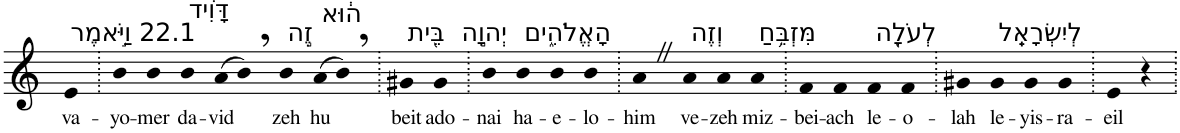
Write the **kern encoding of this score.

**kern	**text
*part1	*part1
*staff1	*staff1
*I"Piano	*
*I'Pno	*
*clefG2	*
*k[]	*
=1	=1
!LO:TX:a:t=22.1 וַיֹּ֣אמֶר	!
!	!LO:LY:b
4e	va-
=2.	=2.
!	!LO:LY:b
4b	-yo-
!	!LO:LY:b
4b	-mer
!LO:TX:a:t=דָּוִ֔יד	!
!	!LO:LY:b
4b	da-
!	!LO:LY:b
(>8a	-vid
8b,)	.
!LO:TX:a:t=זֶ֣ה	!
!	!LO:LY:b
4b	zeh
!LO:TX:a:t=ה֔וּא	!
!	!LO:LY:b
(>8a	hu
8b,)	.
=3.	=3.
!LO:TX:a:t=בֵּ֖ית	!
!	!LO:LY:b
4g#X	beit
!LO:TX:a:t=יְהוָ֣ה	!
!	!LO:LY:b
4g#	ado-
=4.	=4.
!	!LO:LY:b
4b	-nai
!LO:TX:a:t=הָאֱלֹהִ֑ים	!
!	!LO:LY:b
4b	ha-
!	!LO:LY:b
4b	-e-
!	!LO:LY:b
4b	-lo-
=5.	=5.
!	!LO:LY:b
4aZ	-him
!LO:TX:a:t=וְזֶה	!
!	!LO:LY:b
4a	ve-
!	!LO:LY:b
4a	-zeh
!LO:TX:a:t=מִּזְבֵּ֥חַ	!
!	!LO:LY:b
4a	miz-
=6.	=6.
!	!LO:LY:b
4f	-bei-
!	!LO:LY:b
4f	-ach
!LO:TX:a:t=לְעֹלָ֖ה	!
!	!LO:LY:b
4f	le-
!	!LO:LY:b
4f	-o-
=7.	=7.
!	!LO:LY:b
4g#X	-lah
!LO:TX:a:t=לְיִשְׂרָאֵֽל	!
!	!LO:LY:b
4g#	le-
!	!LO:LY:b
4g#	-yis-
!	!LO:LY:b
4g#	-ra-
=8.	=8.
!	!LO:LY:b
4e	-eil
4r	.
=.	=.
*-	*-
